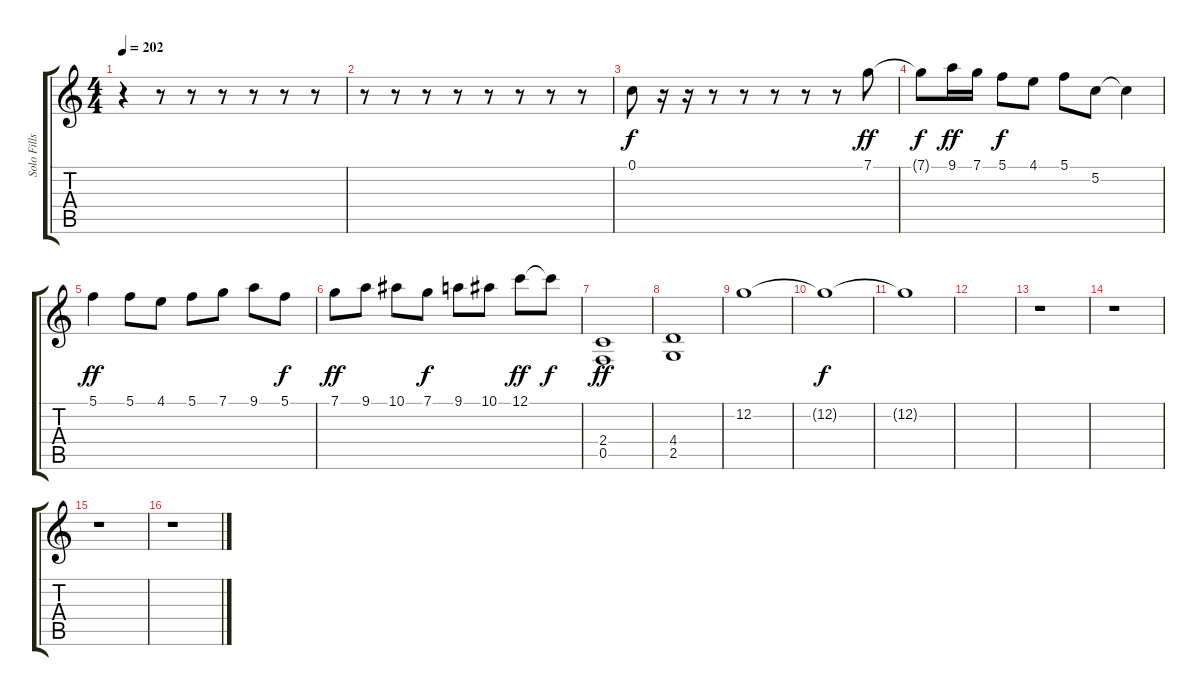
\track ("Solo Fills" "Solo Fills") {instrument distortionguitar}
\staff {score tabs}
\tuning (C4 G3 Eb3 Bb2 F2 C2) {hide}
\ts (4 4)
\tempo 202
\clef g2
\ks c
r.4{dy f} r.8 r.8 r.8 r.8 r.8 r.8 |
r.8 r.8 r.8 r.8 r.8 r.8 r.8 r.8 |
0.1.8 r.16 r.16 r.8 r.8 r.8 r.8 r.8 7.1.8{dy ff} |
7.1{t}.8{dy f} 9.1.16{dy ff} 7.1.16 5.1.8{dy f} 4.1.8 5.1.8 5.2.8 5.2{t}.4 |
5.1.4{dy ff} 5.1.8 4.1.8 5.1.8 7.1.8 9.1.8 5.1.8{dy f} |
7.1.8{dy ff} 9.1.8 10.1.8 7.1.8{dy f} 9.1.8 10.1.8 12.1.8{dy ff} 12.1{t}.8{dy f} |
(2.4 0.5).1{dy ff} |
(4.4 2.5).1 |
12.2.1 |
12.2{t}.1{dy f} |
12.2{t}.1 |
|
r.1 |
r.1 |
r.1 |
r.1
